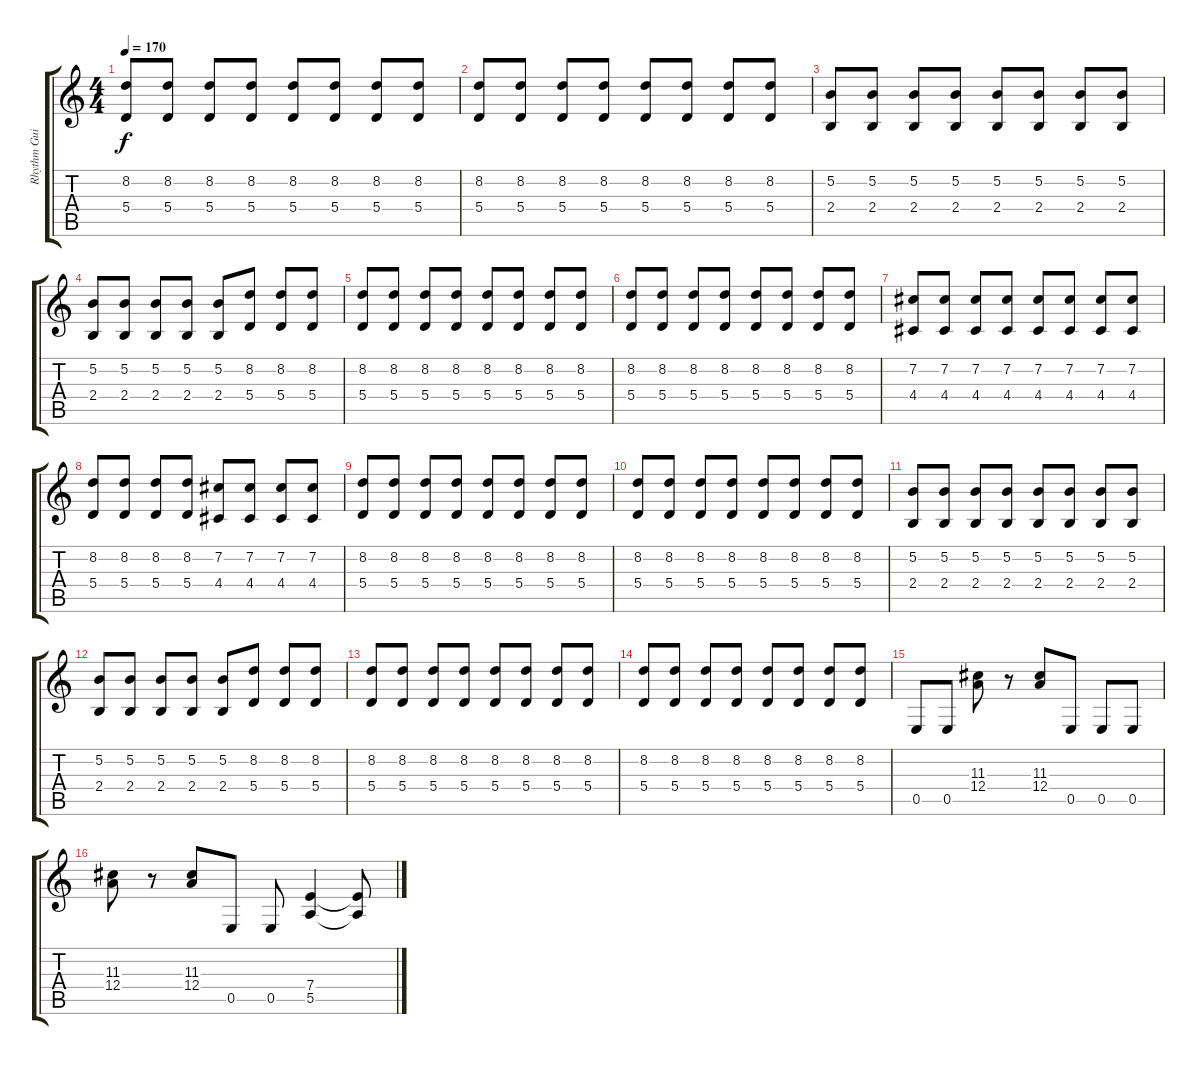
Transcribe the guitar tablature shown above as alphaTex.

\track ("Rhythm Guitar" "Rhythm Gui") {instrument distortionguitar}
\staff {score tabs}
\tuning (B3 Gb3 D3 A2 E2 B1) {hide}
\ts (4 4)
\tempo 170
\clef g2
\ks c
(8.2 5.4).8{dy f} (8.2 5.4).8 (8.2 5.4).8 (8.2 5.4).8 (8.2 5.4).8 (8.2 5.4).8 (8.2 5.4).8 (8.2 5.4).8 |
(8.2 5.4).8 (8.2 5.4).8 (8.2 5.4).8 (8.2 5.4).8 (8.2 5.4).8 (8.2 5.4).8 (8.2 5.4).8 (8.2 5.4).8 |
(5.2 2.4).8 (5.2 2.4).8 (5.2 2.4).8 (5.2 2.4).8 (5.2 2.4).8 (5.2 2.4).8 (5.2 2.4).8 (5.2 2.4).8 |
(5.2 2.4).8 (5.2 2.4).8 (5.2 2.4).8 (5.2 2.4).8 (5.2 2.4).8 (8.2 5.4).8 (8.2 5.4).8 (8.2 5.4).8 |
(8.2 5.4).8 (8.2 5.4).8 (8.2 5.4).8 (8.2 5.4).8 (8.2 5.4).8 (8.2 5.4).8 (8.2 5.4).8 (8.2 5.4).8 |
(8.2 5.4).8 (8.2 5.4).8 (8.2 5.4).8 (8.2 5.4).8 (8.2 5.4).8 (8.2 5.4).8 (8.2 5.4).8 (8.2 5.4).8 |
(7.2 4.4).8 (7.2 4.4).8 (7.2 4.4).8 (7.2 4.4).8 (7.2 4.4).8 (7.2 4.4).8 (7.2 4.4).8 (7.2 4.4).8 |
(8.2 5.4).8 (8.2 5.4).8 (8.2 5.4).8 (8.2 5.4).8 (7.2 4.4).8 (7.2 4.4).8 (7.2 4.4).8 (7.2 4.4).8 |
(8.2 5.4).8 (8.2 5.4).8 (8.2 5.4).8 (8.2 5.4).8 (8.2 5.4).8 (8.2 5.4).8 (8.2 5.4).8 (8.2 5.4).8 |
(8.2 5.4).8 (8.2 5.4).8 (8.2 5.4).8 (8.2 5.4).8 (8.2 5.4).8 (8.2 5.4).8 (8.2 5.4).8 (8.2 5.4).8 |
(5.2 2.4).8 (5.2 2.4).8 (5.2 2.4).8 (5.2 2.4).8 (5.2 2.4).8 (5.2 2.4).8 (5.2 2.4).8 (5.2 2.4).8 |
(5.2 2.4).8 (5.2 2.4).8 (5.2 2.4).8 (5.2 2.4).8 (5.2 2.4).8 (8.2 5.4).8 (8.2 5.4).8 (8.2 5.4).8 |
(8.2 5.4).8 (8.2 5.4).8 (8.2 5.4).8 (8.2 5.4).8 (8.2 5.4).8 (8.2 5.4).8 (8.2 5.4).8 (8.2 5.4).8 |
(8.2 5.4).8 (8.2 5.4).8 (8.2 5.4).8 (8.2 5.4).8 (8.2 5.4).8 (8.2 5.4).8 (8.2 5.4).8 (8.2 5.4).8 |
0.5.8 0.5.8 (11.3 12.4).8 r.8 (11.3 12.4).8 0.5.8 0.5.8 0.5.8 |
(11.3 12.4).8 r.8 (11.3 12.4).8 0.5.8 0.5.8 (7.4 5.5).4 (7.4{t} 5.5{t}).8
